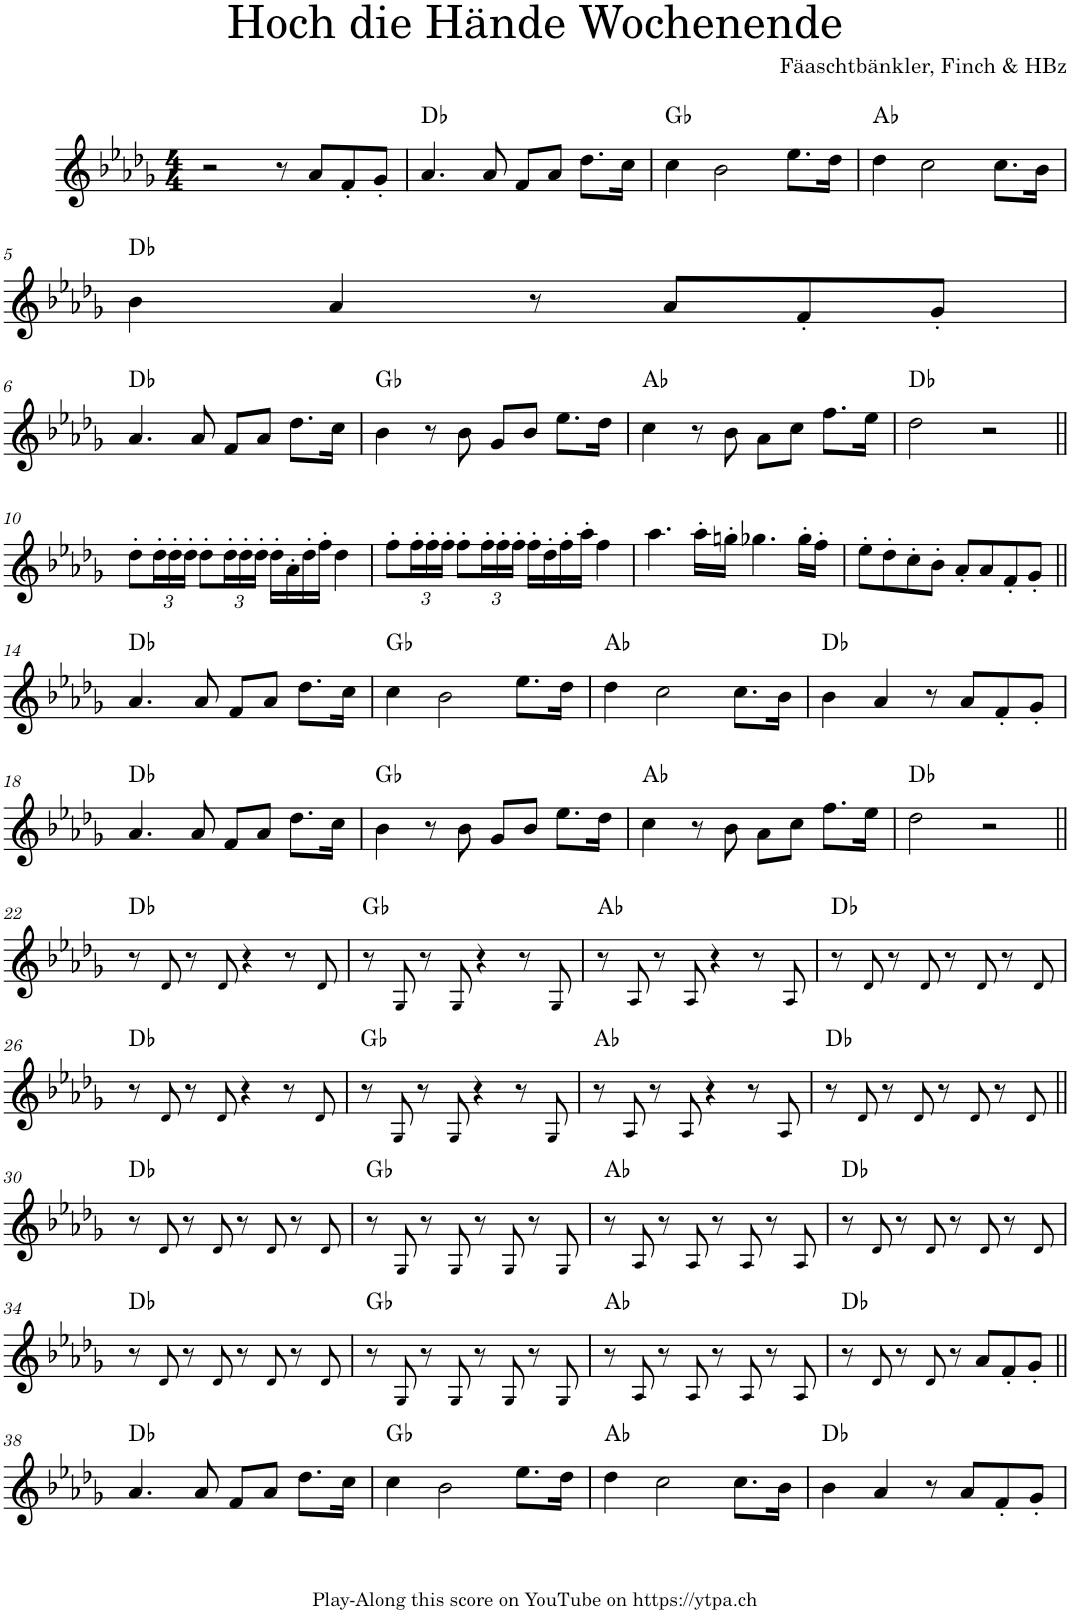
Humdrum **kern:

**kern	**harte
*part1	*part1
*staff1	*
*I"Piano	*
*I'Pno.	*
*clefG2	*
*k[b-e-a-d-g-]	*
*M4/4	*
=1	=1
2r	.
8r	.
8a-/L	.
8f'/	.
8g-'/J	.
=2	=2
4.a-/	Db:maj
8a-/	.
8f/L	.
8a-/J	.
8.dd-\L	.
16cc\Jk	.
=3	=3
4cc\	Gb:maj
2b-\	.
8.ee-\L	.
16dd-\Jk	.
=4	=4
4dd-\	Ab:maj
2cc\	.
8.cc\L	.
16b-\Jk	.
!!LO:LB:g=z
=5	=5
4b-\	Db:maj
4a-/	.
8r	.
8a-/L	.
8f'/	.
8g-'/J	.
!!LO:LB:g=z
=6	=6
4.a-/	Db:maj
8a-/	.
8f/L	.
8a-/J	.
8.dd-\L	.
16cc\Jk	.
=7	=7
4b-\	Gb:maj
8r	.
8b-\	.
8g-/L	.
8b-/J	.
8.ee-\L	.
16dd-\Jk	.
=8	=8
4cc\	Ab:maj
8r	.
8b-\	.
8a-\L	.
8cc\J	.
8.ff\L	.
16ee-\Jk	.
=9	=9
2dd-\	Db:maj
2r	.
!!LO:LB:g=z
=10||	=10||
8dd-'\L	.
*Xbrackettup	*
24dd-'\L	.
24dd-'\	.
24dd-'\JJ	.
8dd-'\L	.
24dd-'\L	.
24dd-'\	.
24dd-'\JJ	.
16dd-'\LL	.
16a-'\	.
16dd-'\	.
16ff'\JJ	.
4dd-\	.
=11	=11
8ff'\L	.
24ff'\L	.
24ff'\	.
24ff'\JJ	.
8ff'\L	.
24ff'\L	.
24ff'\	.
24ff'\JJ	.
16ff'\LL	.
16dd-'\	.
16ff'\	.
16aa-'\JJ	.
4ff\	.
=12	=12
4.aa-\	.
16aa-'\LL	.
16ggn'\JJ	.
4.gg-X\	.
16gg-'\LL	.
16ff'\JJ	.
=13	=13
8ee-'\L	.
8dd-'\	.
8cc'\	.
8b-'\J	.
8a-'/L	.
8a-/	.
8f'/	.
8g-'/J	.
!!LO:LB:g=z
=14||	=14||
4.a-/	Db:maj
8a-/	.
8f/L	.
8a-/J	.
8.dd-\L	.
16cc\Jk	.
=15	=15
4cc\	Gb:maj
2b-\	.
8.ee-\L	.
16dd-\Jk	.
=16	=16
4dd-\	Ab:maj
2cc\	.
8.cc\L	.
16b-\Jk	.
=17	=17
4b-\	Db:maj
4a-/	.
8r	.
8a-/L	.
8f'/	.
8g-'/J	.
!!LO:LB:g=z
=18	=18
4.a-/	Db:maj
8a-/	.
8f/L	.
8a-/J	.
8.dd-\L	.
16cc\Jk	.
=19	=19
4b-\	Gb:maj
8r	.
8b-\	.
8g-/L	.
8b-/J	.
8.ee-\L	.
16dd-\Jk	.
=20	=20
4cc\	Ab:maj
8r	.
8b-\	.
8a-\L	.
8cc\J	.
8.ff\L	.
16ee-\Jk	.
=21	=21
2dd-\	Db:maj
2r	.
!!LO:LB:g=z
=22||	=22||
8r	Db:maj
8d-!/	.
8r	.
8d-!/	.
4r	.
8r	.
8d-!/	.
=23	=23
8r	Gb:maj
8G-!/	.
8r	.
8G-!/	.
4r	.
8r	.
8G-!/	.
=24	=24
8r	Ab:maj
8A-!/	.
8r	.
8A-!/	.
4r	.
8r	.
8A-!/	.
=25	=25
8r	Db:maj
8d-!/	.
8r	.
8d-!/	.
8r	.
8d-!/	.
8r	.
8d-!/	.
!!LO:LB:g=z
=26	=26
8r	Db:maj
8d-!/	.
8r	.
8d-!/	.
4r	.
8r	.
8d-!/	.
=27	=27
8r	Gb:maj
8G-!/	.
8r	.
8G-!/	.
4r	.
8r	.
8G-!/	.
=28	=28
8r	Ab:maj
8A-!/	.
8r	.
8A-!/	.
4r	.
8r	.
8A-!/	.
=29	=29
8r	Db:maj
8d-!/	.
8r	.
8d-!/	.
8r	.
8d-!/	.
8r	.
8d-!/	.
!!LO:LB:g=z
=30||	=30||
8r	Db:maj
8d-!/	.
8r	.
8d-!/	.
8r	.
8d-!/	.
8r	.
8d-!/	.
=31	=31
8r	Gb:maj
8G-!/	.
8r	.
8G-!/	.
8r	.
8G-!/	.
8r	.
8G-!/	.
=32	=32
8r	Ab:maj
8A-!/	.
8r	.
8A-!/	.
8r	.
8A-!/	.
8r	.
8A-!/	.
=33	=33
8r	Db:maj
8d-!/	.
8r	.
8d-!/	.
8r	.
8d-!/	.
8r	.
8d-!/	.
!!LO:LB:g=z
=34	=34
8r	Db:maj
8d-!/	.
8r	.
8d-!/	.
8r	.
8d-!/	.
8r	.
8d-!/	.
=35	=35
8r	Gb:maj
8G-!/	.
8r	.
8G-!/	.
8r	.
8G-!/	.
8r	.
8G-!/	.
=36	=36
8r	Ab:maj
8A-!/	.
8r	.
8A-!/	.
8r	.
8A-!/	.
8r	.
8A-!/	.
=37	=37
8r	Db:maj
8d-!/	.
8r	.
8d-!/	.
8r	.
8a-/L	.
8f'/	.
8g-'/J	.
!!LO:LB:g=z
=38||	=38||
4.a-/	Db:maj
8a-/	.
8f/L	.
8a-/J	.
8.dd-\L	.
16cc\Jk	.
=39	=39
4cc\	Gb:maj
2b-\	.
8.ee-\L	.
16dd-\Jk	.
=40	=40
4dd-\	Ab:maj
2cc\	.
8.cc\L	.
16b-\Jk	.
=41	=41
4b-\	Db:maj
4a-/	.
8r	.
8a-/L	.
8f'/	.
8g-'/J	.
=	=
*-	*-
